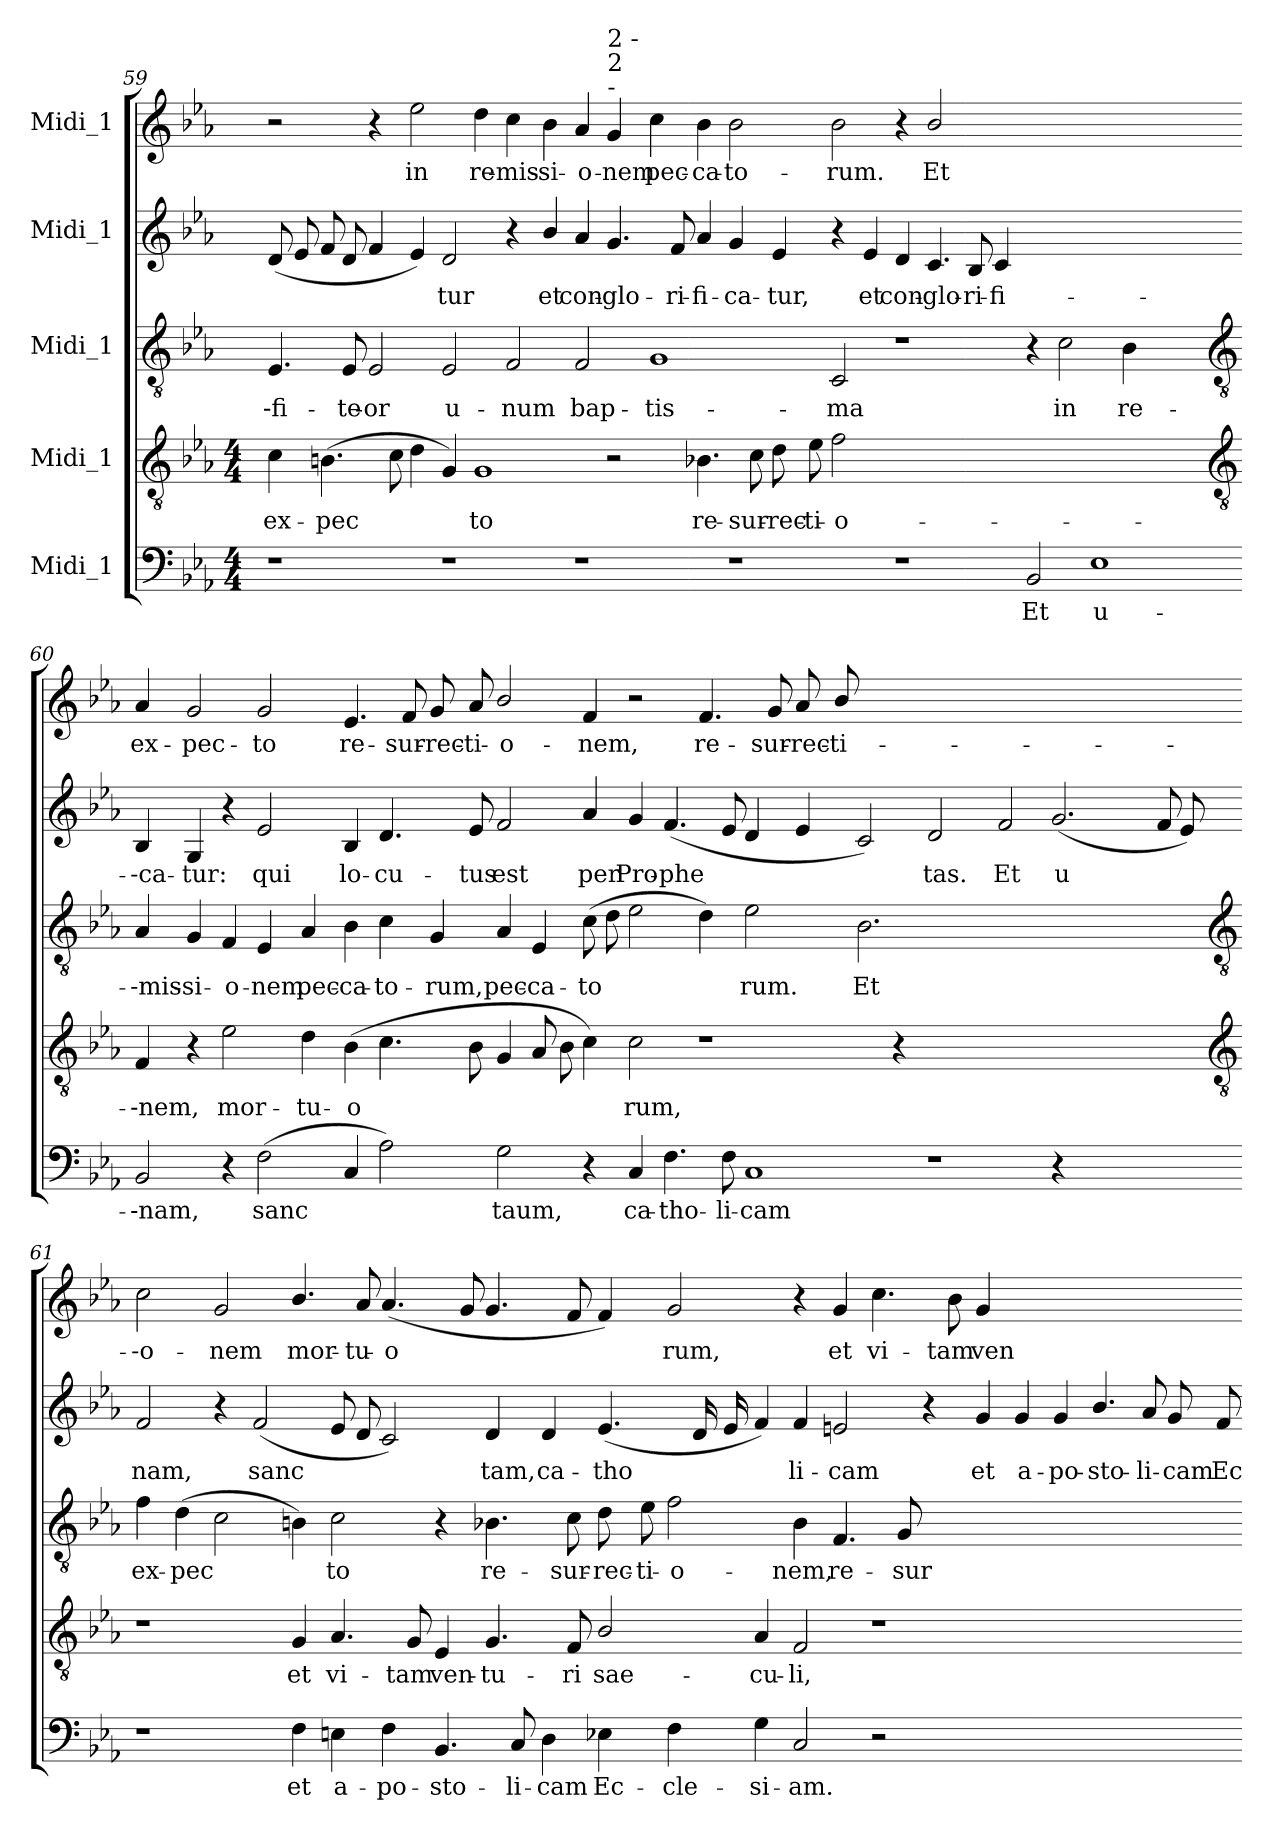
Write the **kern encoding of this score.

**kern	**text	**kern	**text	**kern	**text	**kern	**text	**kern	**text
*part5	*part5	*part4	*part4	*part3	*part3	*part2	*part2	*part1	*part1
*staff5	*staff5	*staff4	*staff4	*staff3	*staff3	*staff2	*staff2	*staff1	*staff1
*I"Midi_1	*	*I"Midi_1	*	*I"Midi_1	*	*I"Midi_1	*	*I"Midi_1	*
!!LO:LB:g=z
*clefF4	*	*clefGv2	*	*clefGv2	*	*clefG2	*	*clefG2	*
*k[b-e-a-]	*	*k[b-e-a-]	*	*k[b-e-a-]	*	*k[b-e-a-]	*	*k[b-e-a-]	*
*E-:	*	*E-:	*	*E-:	*	*E-:	*	*E-:	*
*M4/4	*	*M4/4	*	*	*	*	*	*	*
=59	=59	=59	=59	=59	=59	=59	=59	=59	=59
!	!	!	!LO:LY:b	!	!LO:LY:b	!	!	!	!
1r	.	4c	ex-	4.E-	--fi-	(<8d	.	2r	.
.	.	.	.	.	.	8e-	.	.	.
!	!	!	!LO:LY:b	!	!	!	!	!	!
.	.	(>4.Bn	-pec	.	.	8f	.	.	.
!	!	!	!	!	!LO:LY:b	!	!	!	!
.	.	.	.	8E-	-te-	8d	.	.	.
!	!	!	!	!	!LO:LY:b	!	!	!	!
.	.	.	.	2E-	-or	4f	.	4r	.
.	.	8c	.	.	.	.	.	.	.
!	!	!	!	!	!	!	!	!	!LO:LY:b
.	.	4d	.	.	.	4e-)	.	2ee-	in
!	!	!	!	!	!LO:LY:b	!	!LO:LY:b	!	!
1r	.	4G)	.	2E-	u-	2d	tur	.	.
!	!	!	!LO:LY:b	!	!	!	!	!	!LO:LY:b
.	.	1G	to	.	.	.	.	4dd	re-
!	!	!	!	!	!LO:LY:b	!	!	!	!LO:LY:b
.	.	.	.	2F	-num	4r	.	4cc	-mis-
!	!	!	!	!	!	!	!LO:LY:b	!	!LO:LY:b
.	.	.	.	.	.	4b-/	et	4b-	-si-
!	!	!	!	!	!LO:LY:b	!	!LO:LY:b	!	!LO:LY:b
1r	.	.	.	2F	bap-	4a-	con-	4a-	-o-
!	!	!	!	!	!	!	!	!LO:TX:a:t=-	!
!	!	!	!	!	!	!	!	!LO:TX:a:t=2	!
!	!	!	!	!	!	!	!	!LO:TX:a:t=2 -	!
!	!	!	!	!	!	!	!LO:LY:b	!	!LO:LY:b
.	.	2r	.	.	.	4.g	-glo-	4g	-nem
!	!	!	!	!	!LO:LY:b	!	!	!	!LO:LY:b
.	.	.	.	1G	-tis-	.	.	4cc	pec-
!	!	!	!	!	!	!	!LO:LY:b	!	!
.	.	.	.	.	.	8f	-ri-	.	.
!	!	!	!LO:LY:b	!	!	!	!LO:LY:b	!	!LO:LY:b
.	.	4.B-X	re-	.	.	4a-	-fi-	4b-	-ca-
!	!	!	!	!	!	!	!LO:LY:b	!	!LO:LY:b
1r	.	.	.	.	.	4g	-ca-	2b-	-to-
!	!	!	!LO:LY:b	!	!	!	!	!	!
.	.	8c	-sur-	.	.	.	.	.	.
!	!	!	!LO:LY:b	!	!	!	!LO:LY:b	!	!
.	.	8d	-rec-	.	.	4e-	-tur,	.	.
!	!	!	!LO:LY:b	!	!	!	!	!	!
.	.	8e-	-ti-	.	.	.	.	.	.
!	!	!	!LO:LY:b	!	!LO:LY:b	!	!	!	!LO:LY:b
.	.	2f	-o-	2C	-ma	4r	.	2b-	-rum.
!	!	!	!	!	!	!	!LO:LY:b	!	!
.	.	.	.	.	.	4e-	et	.	.
!	!	!	!	!	!	!	!LO:LY:b	!	!
1r	.	0ryy	.	1r	.	4d	con-	4r	.
!	!	!	!	!	!	!	!LO:LY:b	!	!LO:LY:b
.	.	.	.	.	.	4.c	-glo-	2b-/	Et
!	!	!	!	!	!	!	!LO:LY:b	!	!
.	.	.	.	.	.	8B-	-ri-	.	.
!	!	!	!	!	!	!	!LO:LY:b	!	!
.	.	.	.	.	.	4c	-fi-	1..ryy	.
!	!LO:LY:b	!	!	!	!	!	!	!	!
2BB-	Et	.	.	4r	.	1.ryy	.	.	.
!	!	!	!	!	!LO:LY:b	!	!	!	!
.	.	.	.	2c	in	.	.	.	.
!	!LO:LY:b	!	!	!	!	!	!	!	!
1E-	u-	.	.	.	.	.	.	.	.
!	!	!	!	!	!LO:LY:b	!	!	!	!
.	.	.	.	4B-	re-	.	.	.	.
.	.	2ryy	.	2ryy	.	.	.	.	.
!!LO:LB:g=z
=60-	=60-	=60-	=60-	=60-	=60-	=60-	=60-	=60-	=60-
*	*	*clefGv2	*	*clefGv2	*	*	*	*	*
!	!LO:LY:b	!	!LO:LY:b	!	!LO:LY:b	!	!LO:LY:b	!	!LO:LY:b
2BB-	--nam,	4F	--nem,	4A-	--mis-	4B-	--ca-	4a-	ex-
!	!	!	!	!	!LO:LY:b	!	!LO:LY:b	!	!LO:LY:b
.	.	4r	.	4G	-si-	4G	-tur:	2g	-pec-
!	!	!	!LO:LY:b	!	!LO:LY:b	!	!	!	!
4r	.	2e-	mor-	4F	-o-	4r	.	.	.
!	!LO:LY:b	!	!	!	!LO:LY:b	!	!LO:LY:b	!	!LO:LY:b
(>2F	sanc	.	.	4E-	-nem	2e-	qui	2g	-to
!	!	!	!LO:LY:b	!	!LO:LY:b	!	!	!	!
.	.	4d	-tu-	4A-	pec-	.	.	.	.
!	!	!	!LO:LY:b	!	!LO:LY:b	!	!LO:LY:b	!	!LO:LY:b
4C	.	(>4B-	-o	4B-	-ca-	4B-	lo-	4.e-	re-
!	!	!	!	!	!LO:LY:b	!	!LO:LY:b	!	!
2A-)	.	4.c	.	4c	-to-	4.d	-cu-	.	.
!	!	!	!	!	!	!	!	!	!LO:LY:b
.	.	.	.	.	.	.	.	8f	-sur-
!	!	!	!	!	!LO:LY:b	!	!	!	!LO:LY:b
.	.	.	.	4G	-rum,	.	.	8g	-rec-
!	!	!	!	!	!	!	!LO:LY:b	!	!LO:LY:b
.	.	8B-	.	.	.	8e-	-tus	8a-/	-ti-
!	!LO:LY:b	!	!	!	!LO:LY:b	!	!LO:LY:b	!	!LO:LY:b
2G	taum,	4G	.	4A-	pec-	2f	est	2b-/	-o-
!	!	!	!	!	!LO:LY:b	!	!	!	!
.	.	8A-	.	4E-	-ca-	.	.	.	.
.	.	8B-	.	.	.	.	.	.	.
!	!	!	!	!	!LO:LY:b	!	!LO:LY:b	!	!LO:LY:b
4r	.	4c)	.	(>8c	-to	4a-	per	4f	-nem,
.	.	.	.	8d	.	.	.	.	.
!	!LO:LY:b	!	!LO:LY:b	!	!	!	!LO:LY:b	!	!
4C	ca-	2c	rum,	2e-	.	4g	Pro-	2r	.
!	!LO:LY:b	!	!	!	!	!	!LO:LY:b	!	!
4.F	-tho-	.	.	.	.	(<4.f	-phe	.	.
!	!	!	!	!	!	!	!	!	!LO:LY:b
.	.	1r	.	4d)	.	.	.	4.f	re-
!	!LO:LY:b	!	!	!	!	!	!	!	!
8F	-li-	.	.	.	.	8e-	.	.	.
!	!LO:LY:b	!	!	!	!LO:LY:b	!	!	!	!
1C	-cam	.	.	2e-	rum.	4d	.	.	.
!	!	!	!	!	!	!	!	!	!LO:LY:b
.	.	.	.	.	.	.	.	8g	-sur-
!	!	!	!	!	!	!	!	!	!LO:LY:b
.	.	.	.	.	.	4e-	.	8a-	-rec-
!	!	!	!	!	!	!	!	!	!LO:LY:b
.	.	.	.	.	.	.	.	8b-/	-ti-
!	!	!	!	!	!LO:LY:b	!	!	!	!
.	.	.	.	2.B-	Et	2c)	.	0ryy	.
.	.	4r	.	.	.	.	.	.	.
!	!	!	!	!	!	!	!LO:LY:b	!	!
1r	.	0ryy	.	.	.	2d	tas.	.	.
.	.	.	.	1..ryy	.	.	.	.	.
!	!	!	!	!	!	!	!LO:LY:b	!	!
.	.	.	.	.	.	2f	Et	.	.
!	!	!	!	!	!	!	!LO:LY:b	!	!
4r	.	.	.	.	.	(<2.g	u	.	.
2.ryy	.	.	.	.	.	.	.	.	.
.	.	.	.	.	.	.	.	2ryy	.
.	.	.	.	.	.	8f	.	.	.
.	.	.	.	.	.	8e-)	.	.	.
!!LO:LB:g=z
=61-	=61-	=61-	=61-	=61-	=61-	=61-	=61-	=61-	=61-
*	*	*clefGv2	*	*clefGv2	*	*	*	*	*
!	!	!	!	!	!LO:LY:b	!	!LO:LY:b	!	!LO:LY:b
1r	.	1r	.	4f	ex-	2f	-nam,	2cc	--o-
!	!	!	!	!	!LO:LY:b	!	!	!	!
.	.	.	.	(>4d	-pec	.	.	.	.
!	!	!	!	!	!	!	!	!	!LO:LY:b
.	.	.	.	2c	.	4r	.	2g	-nem
!	!	!	!	!	!	!	!LO:LY:b	!	!
.	.	.	.	.	.	(<2f	sanc	.	.
!	!LO:LY:b	!	!LO:LY:b	!	!	!	!	!	!LO:LY:b
4F	et	4G	et	4Bn)	.	.	.	4.b-/	mor-
!	!LO:LY:b	!	!LO:LY:b	!	!LO:LY:b	!	!	!	!
4En	a-	4.A-	vi-	2c	to	8e-	.	.	.
!	!	!	!	!	!	!	!	!	!LO:LY:b
.	.	.	.	.	.	8d	.	8a-	-tu-
!	!LO:LY:b	!	!	!	!	!	!	!	!LO:LY:b
4F	-po-	.	.	.	.	2c)	.	(<4.a-	-o
!	!	!	!LO:LY:b	!	!	!	!	!	!
.	.	8G	-tam	.	.	.	.	.	.
!	!LO:LY:b	!	!LO:LY:b	!	!	!	!	!	!
4.BB-	-sto-	4E-	ven-	4r	.	.	.	.	.
.	.	.	.	.	.	.	.	8g	.
!	!	!	!LO:LY:b	!	!LO:LY:b	!	!LO:LY:b	!	!
.	.	4.G	-tu-	4.B-X	re-	4d	tam,	4.g	.
!	!LO:LY:b	!	!	!	!	!	!	!	!
8C	-li-	.	.	.	.	.	.	.	.
!	!LO:LY:b	!	!	!	!	!	!LO:LY:b	!	!
4D	-cam	.	.	.	.	4d	ca-	.	.
!	!	!	!LO:LY:b	!	!LO:LY:b	!	!	!	!
.	.	8F	-ri	8c	-sur-	.	.	8f	.
!	!LO:LY:b	!	!LO:LY:b	!	!LO:LY:b	!	!LO:LY:b	!	!
4E-X	Ec-	2B-/	sae-	8d	-rec-	(<4.e-	-tho	4f)	.
!	!	!	!	!	!LO:LY:b	!	!	!	!
.	.	.	.	8e-	-ti-	.	.	.	.
!	!LO:LY:b	!	!	!	!LO:LY:b	!	!	!	!LO:LY:b
4F	-cle-	.	.	2f	-o-	.	.	2g	rum,
.	.	.	.	.	.	16d	.	.	.
.	.	.	.	.	.	16e-	.	.	.
!	!LO:LY:b	!	!LO:LY:b	!	!	!	!	!	!
4G	-si-	4A-/	-cu-	.	.	4f)	.	.	.
!	!LO:LY:b	!	!LO:LY:b	!	!LO:LY:b	!	!LO:LY:b	!	!
2C	-am.	2F/	-li,	4B-	-nem,	4f	li-	4r	.
!	!	!	!	!	!LO:LY:b	!	!LO:LY:b	!	!LO:LY:b
.	.	.	.	4.F	re-	2en	-cam	4g	et
!	!	!	!	!	!	!	!	!	!LO:LY:b
2r	.	1r	.	.	.	.	.	4.cc	vi-
!	!	!	!	!	!LO:LY:b	!	!	!	!
.	.	.	.	8G	-sur-	.	.	.	.
.	.	.	.	1..ryy	.	4r	.	.	.
!	!	!	!	!	!	!	!	!	!LO:LY:b
.	.	.	.	.	.	.	.	8b-	-tam
!	!	!	!	!	!	!	!LO:LY:b	!	!LO:LY:b
1.ryy	.	.	.	.	.	4g	et	4g	ven-
!	!	!	!	!	!	!	!LO:LY:b	!	!
.	.	.	.	.	.	4g	a-	1ryy	.
!	!	!	!	!	!	!	!LO:LY:b	!	!
.	.	1ryy	.	.	.	4g	-po-	.	.
!	!	!	!	!	!	!	!LO:LY:b	!	!
.	.	.	.	.	.	4.b-/	-sto-	.	.
!	!	!	!	!	!	!	!LO:LY:b	!	!
.	.	.	.	.	.	8a-	-li-	.	.
!	!	!	!	!	!	!	!LO:LY:b	!	!
.	.	.	.	.	.	8g	-cam	4ryy	.
!	!	!	!	!	!	!	!LO:LY:b	!	!
.	.	.	.	.	.	8f	Ec-	.	.
=-	=-	=-	=-	=-	=-	=-	=-	=-	=-
*-	*-	*-	*-	*-	*-	*-	*-	*-	*-
